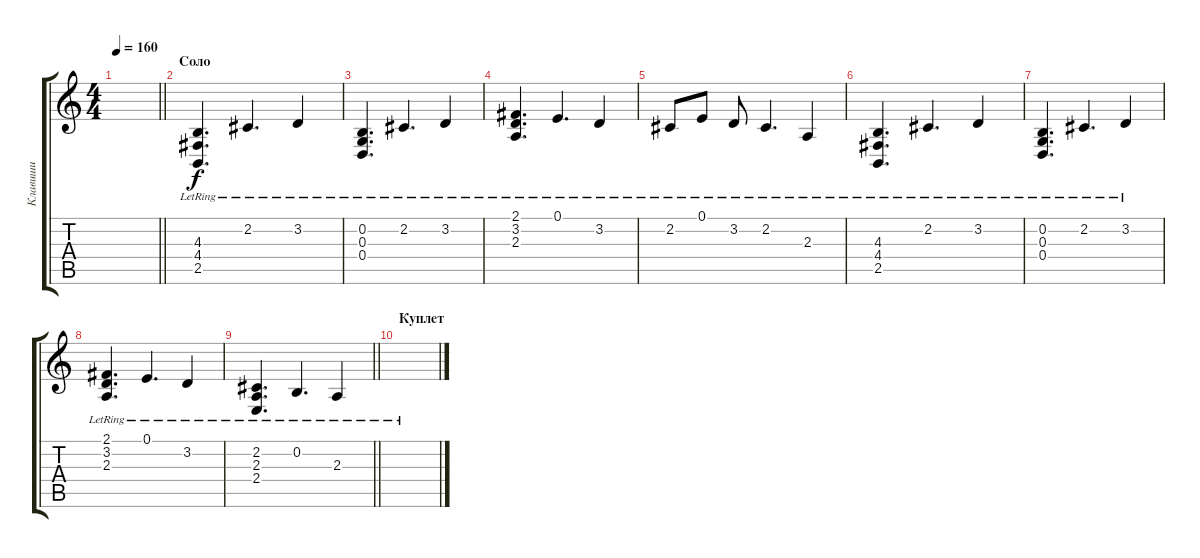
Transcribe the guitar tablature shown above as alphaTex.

\track ("Клавиши" "Клавиши") {instrument brightacousticpiano}
\staff {score tabs}
\tuning (E4 B3 G3 D3 A2 E2) {hide}
\ts (4 4)
\tempo 160
\clef g2
\barLineRight lightlight
\ks c
|
\section ("" "Соло")
(4.3{lr} 4.4{lr} 2.5{lr}).4{d} 2.2{lr}.4{d} 3.2{lr}.4 |
(0.2{lr} 0.3{lr} 0.4{lr}).4{d} 2.2{lr}.4{d} 3.2{lr}.4 |
(2.1{lr} 3.2{lr} 2.3{lr}).4{d} 0.1{lr}.4{d} 3.2{lr}.4 |
2.2{lr}.8 0.1{lr}.8 3.2{lr}.8 2.2{lr}.4{d} 2.3{lr}.4 |
(4.3{lr} 4.4{lr} 2.5{lr}).4{d} 2.2{lr}.4{d} 3.2{lr}.4 |
(0.2{lr} 0.3{lr} 0.4{lr}).4{d} 2.2{lr}.4{d} 3.2{lr}.4 |
(2.1{lr} 3.2{lr} 2.3{lr}).4{d} 0.1{lr}.4{d} 3.2{lr}.4 |
\barLineRight lightlight
(2.2{lr} 2.3{lr} 2.4{lr}).4{d} 0.2{lr}.4{d} 2.3{lr}.4 |
\section ("" "Куплет")
